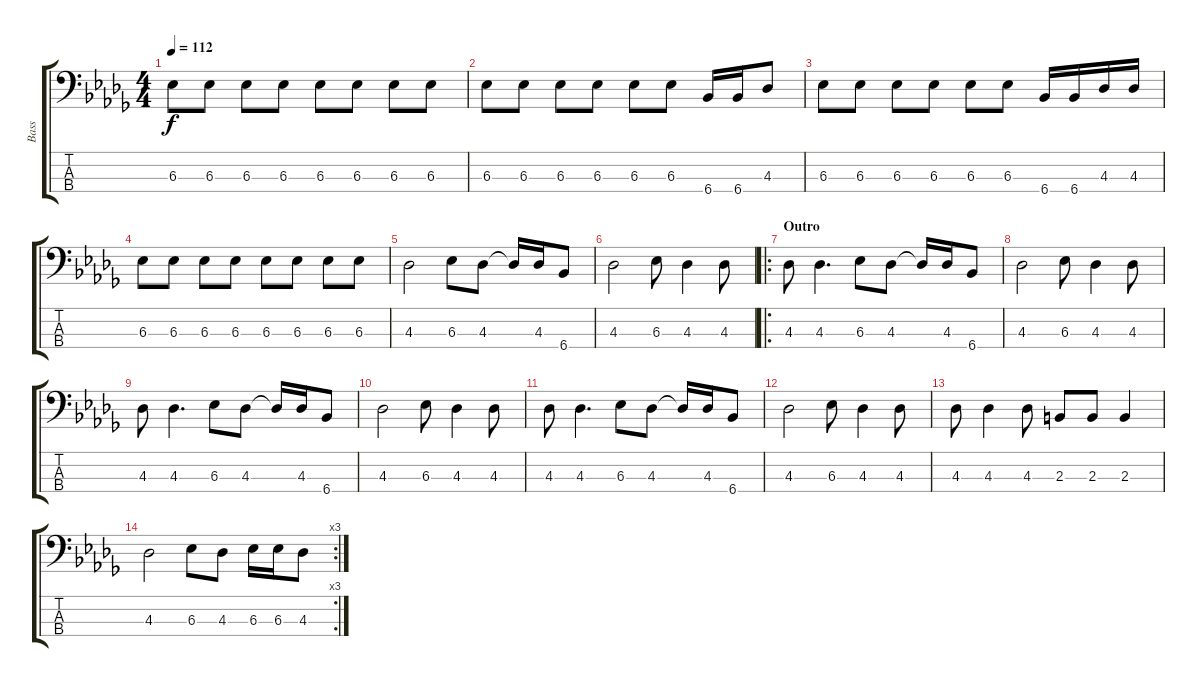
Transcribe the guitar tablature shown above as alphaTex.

\track ("Bass" "Bass") {instrument electricbassfinger}
\staff {score tabs}
\tuning (G2 D2 A1 E1) {hide}
\ts (4 4)
\tempo 112
\clef f4
\ks db
6.3.8{dy f} 6.3.8 6.3.8 6.3.8 6.3.8 6.3.8 6.3.8 6.3.8 |
6.3.8 6.3.8 6.3.8 6.3.8 6.3.8 6.3.8 6.4.16 6.4.16 4.3.8 |
6.3.8 6.3.8 6.3.8 6.3.8 6.3.8 6.3.8 6.4.16 6.4.16 4.3.16 4.3.16 |
6.3.8 6.3.8 6.3.8 6.3.8 6.3.8 6.3.8 6.3.8 6.3.8 |
4.3.2 6.3.8 4.3.8 4.3{t}.16 4.3.16 6.4.8 |
4.3.2 6.3.8 4.3.4 4.3.8 |
\ro
\section ("" "Outro")
4.3.8 4.3.4{d} 6.3.8 4.3.8 4.3{t}.16 4.3.16 6.4.8 |
4.3.2 6.3.8 4.3.4 4.3.8 |
4.3.8 4.3.4{d} 6.3.8 4.3.8 4.3{t}.16 4.3.16 6.4.8 |
4.3.2 6.3.8 4.3.4 4.3.8 |
4.3.8 4.3.4{d} 6.3.8 4.3.8 4.3{t}.16 4.3.16 6.4.8 |
4.3.2 6.3.8 4.3.4 4.3.8 |
4.3.8 4.3.4 4.3.8 2.3.8 2.3.8 2.3.4 |
\rc 3
4.3.2 6.3.8 4.3.8 6.3.16 6.3.16 4.3.8
